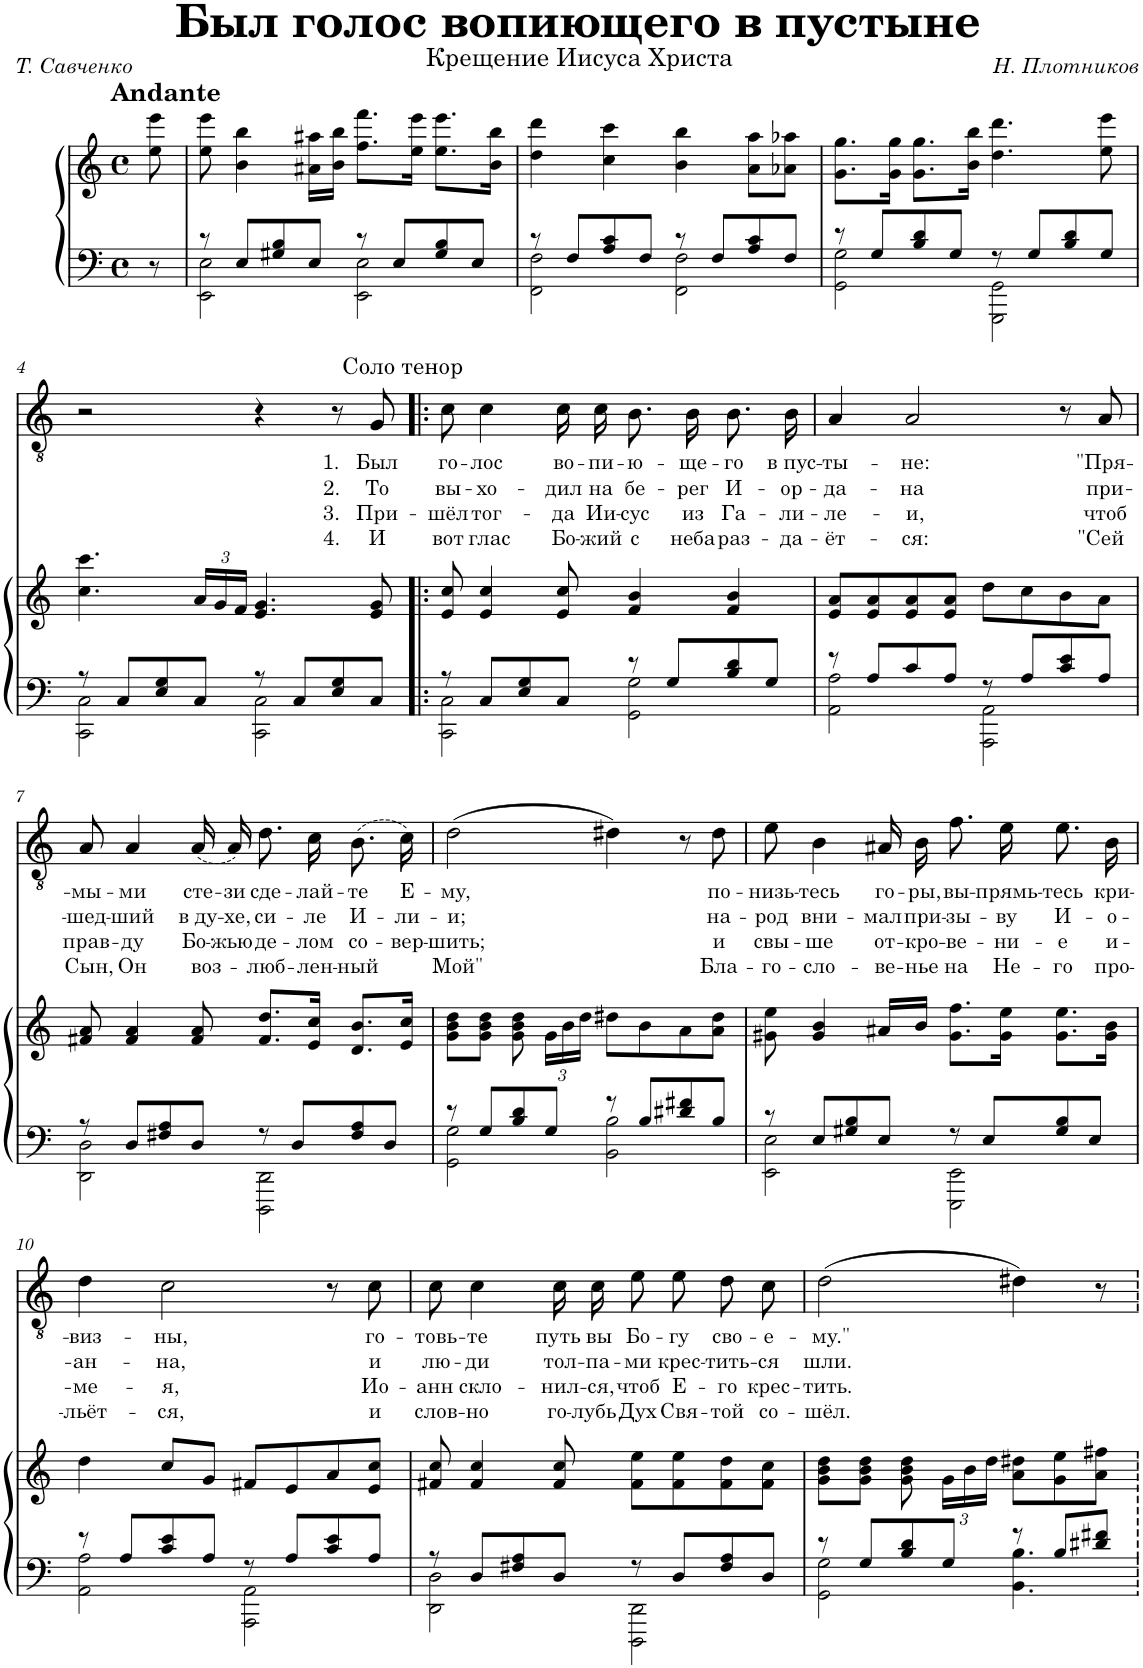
**kern	**kern	**kern	**kern	**kern	**text	**text	**text	**text
*part4	*part4	*part3	*part2	*part1	*part1	*part1	*part1	*part1
*staff5	*staff4	*staff3	*staff2	*staff1	*staff1	*staff1	*staff1	*staff1
*I"Фортепиано	*	*I"T.B.	*I"S.A.	*I"Тенор	*	*	*	*
*stria5	*stria5	*	*	*	*	*	*	*
*clefF4	*clefG2	*clefF4	*clefG2	*clefGv2	*	*	*	*
*k[]	*k[]	*k[]	*k[]	*k[]	*	*	*	*
*M4/4	*M4/4	*M4/4	*M4/4	*M4/4	*	*	*	*
*met(c)	*met(c)	*met(c)	*met(c)	*met(c)	*	*	*	*
=	=	=	=	=	=	=	=	=
!	!	!	!	!LO:TX:a:B:t=Andante	!	!	!	!
8r	8ee\ 8eee\	8r	8r	8r	.	.	.	.
=1	=1	=1	=1	=1	=1	=1	=1	=1
*^	*	*	*	*	*	*	*	*
8r	2EE\ 2E\	8ee\ 8eee\	1r	1r	1r	.	.	.	.
8E/L	.	4b\ 4bb\	.	.	.	.	.	.	.
8G#X/ 8B/	.	.	.	.	.	.	.	.	.
8E/J	.	16a#X\ 16aa#X\LL	.	.	.	.	.	.	.
.	.	16b\ 16bb\JJ	.	.	.	.	.	.	.
8r	2EE\ 2E\	8.ff\ 8.fff\L	.	.	.	.	.	.	.
8E/L	.	.	.	.	.	.	.	.	.
.	.	16ee\ 16eee\Jk	.	.	.	.	.	.	.
8G#/ 8B/	.	8.ee\ 8.eee\L	.	.	.	.	.	.	.
8E/J	.	.	.	.	.	.	.	.	.
.	.	16b\ 16bb\Jk	.	.	.	.	.	.	.
=2	=2	=2	=2	=2	=2	=2	=2	=2	=2
8r	2FF\ 2F\	4dd\ 4ddd\	1r	1r	1r	.	.	.	.
8F/L	.	.	.	.	.	.	.	.	.
8A/ 8c/	.	4cc\ 4ccc\	.	.	.	.	.	.	.
8F/J	.	.	.	.	.	.	.	.	.
8r	2FF\ 2F\	4b\ 4bb\	.	.	.	.	.	.	.
8F/L	.	.	.	.	.	.	.	.	.
8A/ 8c/	.	8a\ 8aa\L	.	.	.	.	.	.	.
8F/J	.	8a-X\ 8aa-X\J	.	.	.	.	.	.	.
=3	=3	=3	=3	=3	=3	=3	=3	=3	=3
8r	2GG\ 2G\	8.g\ 8.gg\L	1r	1r	1r	.	.	.	.
8G/L	.	.	.	.	.	.	.	.	.
.	.	16g\ 16gg\Jk	.	.	.	.	.	.	.
8B/ 8d/	.	8.g\ 8.gg\L	.	.	.	.	.	.	.
8G/J	.	.	.	.	.	.	.	.	.
.	.	16b\ 16bb\Jk	.	.	.	.	.	.	.
8r	2GGG\ 2GG\	4.dd\ 4.ddd\	.	.	.	.	.	.	.
8G/L	.	.	.	.	.	.	.	.	.
8B/ 8d/	.	.	.	.	.	.	.	.	.
8G/J	.	8ee\ 8eee\	.	.	.	.	.	.	.
!!LO:LB:g=z
=4	=4	=4	=4	=4	=4	=4	=4	=4	=4
8r	2CC\ 2C\	4.cc\ 4.ccc\	1r	1r	2r	.	.	.	.
8C/L	.	.	.	.	.	.	.	.	.
8E/ 8G/	.	.	.	.	.	.	.	.	.
*	*	*Xbrackettup	*	*	*	*	*	*	*
8C/J	.	24a/LL	.	.	.	.	.	.	.
.	.	24g/	.	.	.	.	.	.	.
.	.	24f/JJ	.	.	.	.	.	.	.
8r	2CC\ 2C\	4.e/ 4.g/	.	.	4r	.	.	.	.
8C/L	.	.	.	.	.	.	.	.	.
!	!	!	!	!	!	!LO:LY:b	!LO:LY:b	!LO:LY:b	!LO:LY:b
8E/ 8G/	.	.	.	.	8r	1.	2.	3.	4.
!	!	!	!	!	!LO:TX:a:t=Соло тенор	!	!	!	!
!	!	!	!	!	!	!LO:LY:b	!LO:LY:b	!LO:LY:b	!LO:LY:b
8C/J	.	8e/ 8g/	.	.	8G/	Был	То	При-	И
=5!|:	=5!|:	=5!|:	=5!|:	=5!|:	=5!|:	=5!|:	=5!|:	=5!|:	=5!|:
!	!	!	!	!	!	!LO:LY:b	!LO:LY:b	!LO:LY:b	!LO:LY:b
8r	2CC\ 2C\	8e/ 8cc/	1r	1r	8c\	го-	вы-	-шёл	вот
!	!	!	!	!	!	!LO:LY:b	!LO:LY:b	!LO:LY:b	!LO:LY:b
8C/L	.	4e/ 4cc/	.	.	4c\	-лос	-хо-	тог-	глас
8E/ 8G/	.	.	.	.	.	.	.	.	.
!	!	!	!	!	!	!LO:LY:b	!LO:LY:b	!LO:LY:b	!LO:LY:b
8C/J	.	8e/ 8cc/	.	.	16c\LL	во-	-дил	-да	Бо-
!	!	!	!	!	!	!LO:LY:b	!LO:LY:b	!LO:LY:b	!LO:LY:b
.	.	.	.	.	16c\JJ	-пи-	на	Ии-	-жий
!	!	!	!	!	!	!LO:LY:b	!LO:LY:b	!LO:LY:b	!LO:LY:b
8r	2GG\ 2G\	4f/ 4b/	.	.	8.B\L	-ю-	бе-	-сус	с
8G/L	.	.	.	.	.	.	.	.	.
!	!	!	!	!	!	!LO:LY:b	!LO:LY:b	!LO:LY:b	!LO:LY:b
.	.	.	.	.	16B\Jk	-ще-	-рег	из	неба
!	!	!	!	!	!	!LO:LY:b	!LO:LY:b	!LO:LY:b	!LO:LY:b
8B/ 8d/	.	4f/ 4b/	.	.	8.B\L	-го	И-	Га-	раз-
8G/J	.	.	.	.	.	.	.	.	.
!	!	!	!	!	!	!LO:LY:b	!LO:LY:b	!LO:LY:b	!LO:LY:b
.	.	.	.	.	16B\Jk	в пус-	-ор-	-ли-	-да-
=6	=6	=6	=6	=6	=6	=6	=6	=6	=6
!	!	!	!	!	!	!LO:LY:b	!LO:LY:b	!LO:LY:b	!LO:LY:b
8r	2AA\ 2A\	8e/ 8a/L	1r	1r	4A/	-ты-	-да-	-ле-	-ёт-
8A/L	.	8e/ 8a/	.	.	.	.	.	.	.
!	!	!	!	!	!	!LO:LY:b	!LO:LY:b	!LO:LY:b	!LO:LY:b
8c/	.	8e/ 8a/	.	.	2A/	-не:	-на	-и,	-ся:
8A/J	.	8e/ 8a/J	.	.	.	.	.	.	.
8r	2AAA\ 2AA\	8dd\L	.	.	.	.	.	.	.
8A/L	.	8cc\	.	.	.	.	.	.	.
8c/ 8e/	.	8b\	.	.	8r	.	.	.	.
!	!	!	!	!	!	!LO:LY:b	!LO:LY:b	!LO:LY:b	!LO:LY:b
8A/J	.	8a\J	.	.	8A/	"Пря-	при-	чтоб	"Сей
!!LO:LB:g=z
=7	=7	=7	=7	=7	=7	=7	=7	=7	=7
!	!	!	!	!	!	!LO:LY:b	!LO:LY:b	!LO:LY:b	!LO:LY:b
8r	2DD\ 2D\	8f#X/ 8a/	1r	1r	8A/	-мы-	-шед-	прав-	Сын,
!	!	!	!	!	!	!LO:LY:b	!LO:LY:b	!LO:LY:b	!LO:LY:b
8D/L	.	4f#/ 4a/	.	.	4A/	-ми	-ший	-ду	Он
8F#X/ 8A/	.	.	.	.	.	.	.	.	.
!	!	!	!	!	!	!LO:LY:b	!LO:LY:b	!LO:LY:b	!LO:LY:b
8D/J	.	8f#/ 8a/	.	.	(<16A/LL	сте-	в ду-	Бо-	воз-
!	!	!	!	!	!	!LO:LY:b	!LO:LY:b	!LO:LY:b	!
.	.	.	.	.	16A/JJ)	-зи	-хе,	-жью	.
!	!	!	!	!	!	!LO:LY:b	!LO:LY:b	!LO:LY:b	!LO:LY:b
8r	2DDD\ 2DD\	8.f#/ 8.dd/L	.	.	8.d\L	сде-	си-	де-	-люб-
8D/L	.	.	.	.	.	.	.	.	.
!	!	!	!	!	!	!LO:LY:b	!LO:LY:b	!LO:LY:b	!LO:LY:b
.	.	16e/ 16cc/Jk	.	.	16c\Jk	-лай-	-ле	-лом	-лен-
!	!	!	!	!	!	!LO:LY:b	!LO:LY:b	!LO:LY:b	!LO:LY:b
8F#/ 8A/	.	8.d/ 8.b/L	.	.	(>8.B\L	-те	И-	со-	-ный
8D/J	.	.	.	.	.	.	.	.	.
!	!	!	!	!	!	!LO:LY:b	!LO:LY:b	!LO:LY:b	!
.	.	16e/ 16cc/Jk	.	.	16c\Jk)	Е-	-ли-	-вер-	.
=8	=8	=8	=8	=8	=8	=8	=8	=8	=8
!	!	!	!	!	!	!LO:LY:b	!LO:LY:b	!LO:LY:b	!LO:LY:b
8r	2GG\ 2G\	8g\ 8b\ 8dd\L	1r	1r	(>2d\	-му,	-и;	-шить;	Мой"
8G/L	.	8g\ 8b\ 8dd\J	.	.	.	.	.	.	.
8B/ 8d/	.	8g\ 8b\ 8dd\	.	.	.	.	.	.	.
8G/J	.	24g\LL	.	.	.	.	.	.	.
.	.	24b\	.	.	.	.	.	.	.
.	.	24dd\JJ	.	.	.	.	.	.	.
8r	2BB\ 2B\	8dd#X\L	.	.	4d#X\)	.	.	.	.
8B/L	.	8b\	.	.	.	.	.	.	.
8d#X/ 8f#X/	.	8a\	.	.	8r	.	.	.	.
!	!	!	!	!	!	!LO:LY:b	!LO:LY:b	!LO:LY:b	!LO:LY:b
8B/J	.	8a\ 8dd#\J	.	.	8d#\	по-	на-	и	Бла-
=9	=9	=9	=9	=9	=9	=9	=9	=9	=9
!	!	!	!	!	!	!LO:LY:b	!LO:LY:b	!LO:LY:b	!LO:LY:b
8r	2EE\ 2E\	8g#X\ 8ee\	1r	1r	8e\	-низь-	-род	свы-	-го-
!	!	!	!	!	!	!LO:LY:b	!LO:LY:b	!LO:LY:b	!LO:LY:b
8E/L	.	4g#/ 4b/	.	.	4B\	-тесь	вни-	-ше	-сло-
8G#X/ 8B/	.	.	.	.	.	.	.	.	.
!	!	!	!	!	!	!LO:LY:b	!LO:LY:b	!LO:LY:b	!LO:LY:b
8E/J	.	16a#X/LL	.	.	16A#X/LL	го-	-мал	от-	-ве-
!	!	!	!	!	!	!LO:LY:b	!LO:LY:b	!LO:LY:b	!LO:LY:b
.	.	16b/JJ	.	.	16B/JJ	-ры,	при-	-кро-	-нье
!	!	!	!	!	!	!LO:LY:b	!LO:LY:b	!LO:LY:b	!LO:LY:b
8r	2EEE\ 2EE\	8.g#\ 8.ff\L	.	.	8.f\L	-вы-	-зы-	-ве-	на
8E/L	.	.	.	.	.	.	.	.	.
!	!	!	!	!	!	!LO:LY:b	!LO:LY:b	!LO:LY:b	!LO:LY:b
.	.	16g#\ 16ee\Jk	.	.	16e\Jk	-прямь-	-ву	-ни-	Не-
!	!	!	!	!	!	!LO:LY:b	!LO:LY:b	!LO:LY:b	!LO:LY:b
8G#/ 8B/	.	8.g#\ 8.ee\L	.	.	8.e\L	-тесь	И-	-е	-го
8E/J	.	.	.	.	.	.	.	.	.
!	!	!	!	!	!	!LO:LY:b	!LO:LY:b	!LO:LY:b	!LO:LY:b
.	.	16g#\ 16b\Jk	.	.	16B\Jk	кри-	-о-	и-	про-
!!LO:LB:g=z
=10	=10	=10	=10	=10	=10	=10	=10	=10	=10
!	!	!	!	!	!	!LO:LY:b	!LO:LY:b	!LO:LY:b	!LO:LY:b
8r	2AA\ 2A\	4dd\	1r	1r	4d\	-виз-	-ан-	-ме-	-льёт-
8A/L	.	.	.	.	.	.	.	.	.
!	!	!	!	!	!	!LO:LY:b	!LO:LY:b	!LO:LY:b	!LO:LY:b
8c/ 8e/	.	8cc/L	.	.	2c\	-ны,	-на,	-я,	-ся,
8A/J	.	8g/J	.	.	.	.	.	.	.
8r	2AAA\ 2AA\	8f#X/L	.	.	.	.	.	.	.
8A/L	.	8e/	.	.	.	.	.	.	.
8c/ 8e/	.	8a/	.	.	8r	.	.	.	.
!	!	!	!	!	!	!LO:LY:b	!LO:LY:b	!LO:LY:b	!LO:LY:b
8A/J	.	8e/ 8cc/J	.	.	8c\	го-	и	Ио-	и
=11	=11	=11	=11	=11	=11	=11	=11	=11	=11
!	!	!	!	!	!	!LO:LY:b	!LO:LY:b	!LO:LY:b	!LO:LY:b
8r	2DD\ 2D\	8f#X/ 8cc/	1r	1r	8c\	-товь-	лю-	-анн	слов-
!	!	!	!	!	!	!LO:LY:b	!LO:LY:b	!LO:LY:b	!LO:LY:b
8D/L	.	4f#/ 4cc/	.	.	4c\	-те	-ди	скло-	-но
8F#X/ 8A/	.	.	.	.	.	.	.	.	.
!	!	!	!	!	!	!LO:LY:b	!LO:LY:b	!LO:LY:b	!LO:LY:b
8D/J	.	8f#/ 8cc/	.	.	16c\LL	путь	тол-	-нил-	го-
!	!	!	!	!	!	!LO:LY:b	!LO:LY:b	!LO:LY:b	!LO:LY:b
.	.	.	.	.	16c\JJ	вы	-па-	-ся,	-лубь
!	!	!	!	!	!	!LO:LY:b	!LO:LY:b	!LO:LY:b	!LO:LY:b
8r	2DDD\ 2DD\	8f#\ 8ee\L	.	.	8e\L	Бо-	-ми	чтоб	Дух
!	!	!	!	!	!	!LO:LY:b	!LO:LY:b	!LO:LY:b	!LO:LY:b
8D/L	.	8f#\ 8ee\	.	.	8e\J	-гу	крес-	Е-	Свя-
!	!	!	!	!	!	!LO:LY:b	!LO:LY:b	!LO:LY:b	!LO:LY:b
8F#/ 8A/	.	8f#\ 8dd\	.	.	8d\L	сво-	-тить-	-го	-той
!	!	!	!	!	!	!LO:LY:b	!LO:LY:b	!LO:LY:b	!LO:LY:b
8D/J	.	8f#\ 8cc\J	.	.	8c\J	-е-	-ся	крес-	со-
=12	=12	=12	=12	=12	=12	=12	=12	=12	=12
!	!	!	!	!	!	!LO:LY:b	!LO:LY:b	!LO:LY:b	!LO:LY:b
8r	2GG\ 2G\	8g\ 8b\ 8dd\L	1r	1r	(>2d\	-му."	шли.	-тить.	-шёл.
8G/L	.	8g\ 8b\ 8dd\J	.	.	.	.	.	.	.
8B/ 8d/	.	8g\ 8b\ 8dd\	.	.	.	.	.	.	.
8G/J	.	24g\LL	.	.	.	.	.	.	.
.	.	24b\	.	.	.	.	.	.	.
.	.	24dd\JJ	.	.	.	.	.	.	.
8r	4.BB\ 4.B\	8a\ 8dd#X\L	.	.	4d#X\)	.	.	.	.
8B/L	.	8g\ 8ee\	.	.	.	.	.	.	.
8d#X/ 8f#X/J	.	8a\ 8ff#X\J	.	.	8r	.	.	.	.
8ryy	8ryy	8ryy	.	.	8ryy	.	.	.	.
*v	*v	*	*	*	*	*	*	*	*
=	=	=	=	=	=	=	=	=
*-	*-	*-	*-	*-	*-	*-	*-	*-
